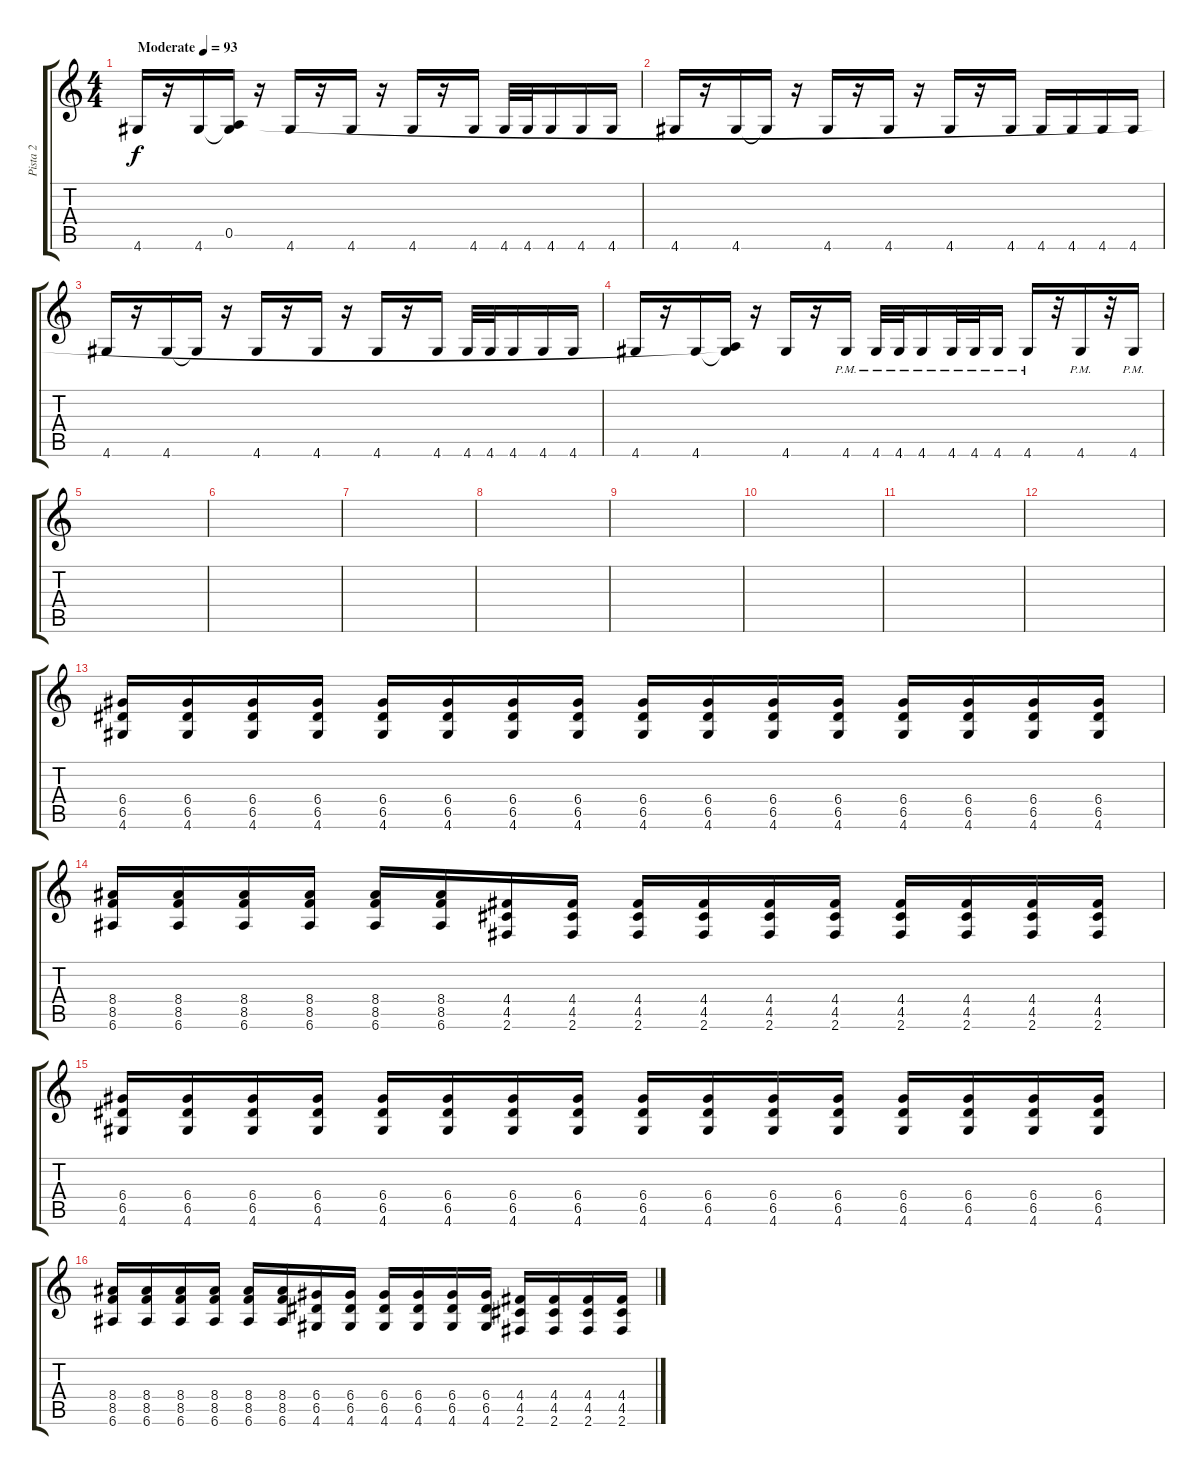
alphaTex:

\track ("Pista 2" "Pista 2") {instrument acousticguitarsteel}
\staff {score tabs}
\tuning (E4 B3 G3 D3 A2 E2) {hide}
\ts (4 4)
\tempo (93 "Moderate")
\clef g2
\ks c
4.6.16{dy f volume 7 instrument acousticguitarsteel} r.16{volume 6} 4.6.16 (0.5 4.6{t}).16 r.16 4.6.16 r.16 4.6.16 r.16 4.6.16 r.16 4.6.16 4.6.32 4.6.32 4.6.16 4.6.16 4.6.16 |
4.6.16 r.16 4.6.16 4.6{t}.16 r.16 4.6.16 r.16 4.6.16 r.16 4.6.16 r.16 4.6.16 4.6.16 4.6.16 4.6.16 4.6.16 |
4.6.16 r.16 4.6.16 4.6{t}.16 r.16 4.6.16 r.16 4.6.16 r.16 4.6.16 r.16 4.6.16 4.6.32 4.6.32 4.6.16 4.6.16 4.6.16 |
4.6.16 r.16 4.6.16 (0.5{t} 4.6{t}).16 r.16 4.6.16 r.16 4.6{pm}.16 4.6{pm}.32 4.6{pm}.32 4.6{pm}.16 4.6{pm}.32 4.6{pm}.32 4.6{pm}.16 4.6{pm}.16 r.32 4.6{pm}.16 r.32 4.6{pm}.16 |
|
|
|
|
|
|
|
|
(6.4 6.5 4.6).16 (6.4 6.5 4.6).16 (6.4 6.5 4.6).16 (6.4 6.5 4.6).16 (6.4 6.5 4.6).16 (6.4 6.5 4.6).16 (6.4 6.5 4.6).16 (6.4 6.5 4.6).16 (6.4 6.5 4.6).16 (6.4 6.5 4.6).16 (6.4 6.5 4.6).16 (6.4 6.5 4.6).16 (6.4 6.5 4.6).16 (6.4 6.5 4.6).16 (6.4 6.5 4.6).16 (6.4 6.5 4.6).16 |
(8.4 8.5 6.6).16 (8.4 8.5 6.6).16 (8.4 8.5 6.6).16 (8.4 8.5 6.6).16 (8.4 8.5 6.6).16 (8.4 8.5 6.6).16 (4.4 4.5 2.6).16 (4.4 4.5 2.6).16 (4.4 4.5 2.6).16 (4.4 4.5 2.6).16 (4.4 4.5 2.6).16 (4.4 4.5 2.6).16 (4.4 4.5 2.6).16 (4.4 4.5 2.6).16 (4.4 4.5 2.6).16 (4.4 4.5 2.6).16 |
(6.4 6.5 4.6).16 (6.4 6.5 4.6).16 (6.4 6.5 4.6).16 (6.4 6.5 4.6).16 (6.4 6.5 4.6).16 (6.4 6.5 4.6).16 (6.4 6.5 4.6).16 (6.4 6.5 4.6).16 (6.4 6.5 4.6).16 (6.4 6.5 4.6).16 (6.4 6.5 4.6).16 (6.4 6.5 4.6).16 (6.4 6.5 4.6).16 (6.4 6.5 4.6).16 (6.4 6.5 4.6).16 (6.4 6.5 4.6).16 |
(8.4 8.5 6.6).16 (8.4 8.5 6.6).16 (8.4 8.5 6.6).16 (8.4 8.5 6.6).16 (8.4 8.5 6.6).16 (8.4 8.5 6.6).16 (6.4 6.5 4.6).16 (6.4 6.5 4.6).16 (6.4 6.5 4.6).16 (6.4 6.5 4.6).16 (6.4 6.5 4.6).16 (6.4 6.5 4.6).16 (4.4 4.5 2.6).16 (4.4 4.5 2.6).16 (4.4 4.5 2.6).16 (4.4 4.5 2.6).16
